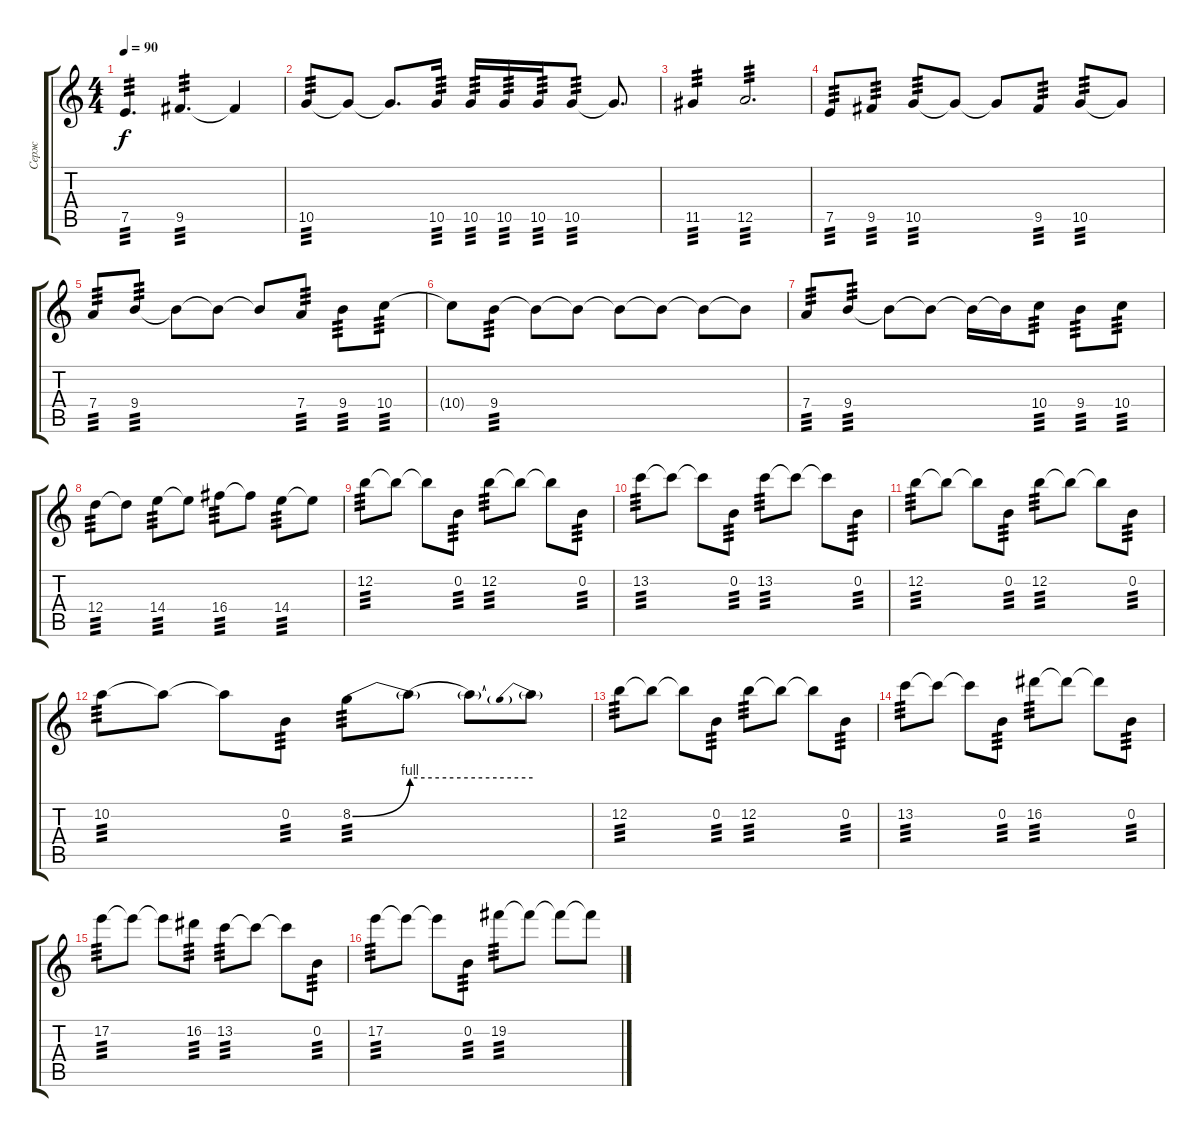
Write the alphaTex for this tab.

\track ("Серж" "Серж") {instrument acousticguitarsteel}
\staff {score tabs}
\tuning (E4 B3 G3 D3 A2 E2) {hide}
\ts (4 4)
\tempo 90
\clef g2
\ks c
7.5.4{d tp 3 dy f} 9.5.4{d tp 3} 9.5{t}.4 |
10.5.8{tp 3} 10.5{t}.8 10.5{t}.8{d} 10.5.16{tp 3} 10.5.16{tp 3} 10.5.16{tp 3} 10.5.16{tp 3} 10.5.8{tp 3} 10.5{t}.8{d} |
11.5.4{tp 3} 12.5.2{d tp 3} |
7.5.8{tp 3} 9.5.8{tp 3} 10.5.8{tp 3} 10.5{t}.8 10.5{t}.8 9.5.8{tp 3} 10.5.8{tp 3} 10.5{t}.8 |
7.4.8{tp 3} 9.4.8{tp 3} 9.4{t}.8 9.4{t}.8 9.4{t}.8 7.4.8{tp 3} 9.4.8{tp 3} 10.4.8{tp 3} |
10.4{t}.8 9.4.8{tp 3} 9.4{t}.8 9.4{t}.8 9.4{t}.8 9.4{t}.8 9.4{t}.8 9.4{t}.8 |
7.4.8{tp 3} 9.4.8{tp 3} 9.4{t}.8 9.4{t}.8 9.4{t}.16 9.4{t}.16 10.4.8{tp 3} 9.4.8{tp 3} 10.4.8{tp 3} |
12.4.8{tp 3} 12.4{t}.8 14.4.8{tp 3} 14.4{t}.8 16.4.8{tp 3} 16.4{t}.8 14.4.8{tp 3} 14.4{t}.8 |
12.2.8{tp 3} 12.2{t}.8 12.2{t}.8 0.2.8{tp 3} 12.2.8{tp 3} 12.2{t}.8 12.2{t}.8 0.2.8{tp 3} |
13.2.8{tp 3} 13.2{t}.8 13.2{t}.8 0.2.8{tp 3} 13.2.8{tp 3} 13.2{t}.8 13.2{t}.8 0.2.8{tp 3} |
12.2.8{tp 3} 12.2{t}.8 12.2{t}.8 0.2.8{tp 3} 12.2.8{tp 3} 12.2{t}.8 12.2{t}.8 0.2.8{tp 3} |
10.2.8{tp 3} 10.2{t}.8 10.2{t}.8 0.2.8{tp 3} 8.2{be (bend 0 0 60 4)}.8{tp 3} 8.2{be (hold 0 4 60 4) t}.8 8.2{t}.8 8.2{be (prebend 0 4 60 4) t}.8 |
12.2.8{tp 3} 12.2{t}.8 12.2{t}.8 0.2.8{tp 3} 12.2.8{tp 3} 12.2{t}.8 12.2{t}.8 0.2.8{tp 3} |
13.2.8{tp 3} 13.2{t}.8 13.2{t}.8 0.2.8{tp 3} 16.2.8{tp 3} 16.2{t}.8 16.2{t}.8 0.2.8{tp 3} |
17.2.8{tp 3} 17.2{t}.8 17.2{t}.8 16.2.8{tp 3} 13.2.8{tp 3} 13.2{t}.8 13.2{t}.8 0.2.8{tp 3} |
17.2.8{tp 3} 17.2{t}.8 17.2{t}.8 0.2.8{tp 3} 19.2.8{tp 3} 19.2{t}.8 19.2{t}.8 19.2{t}.8
